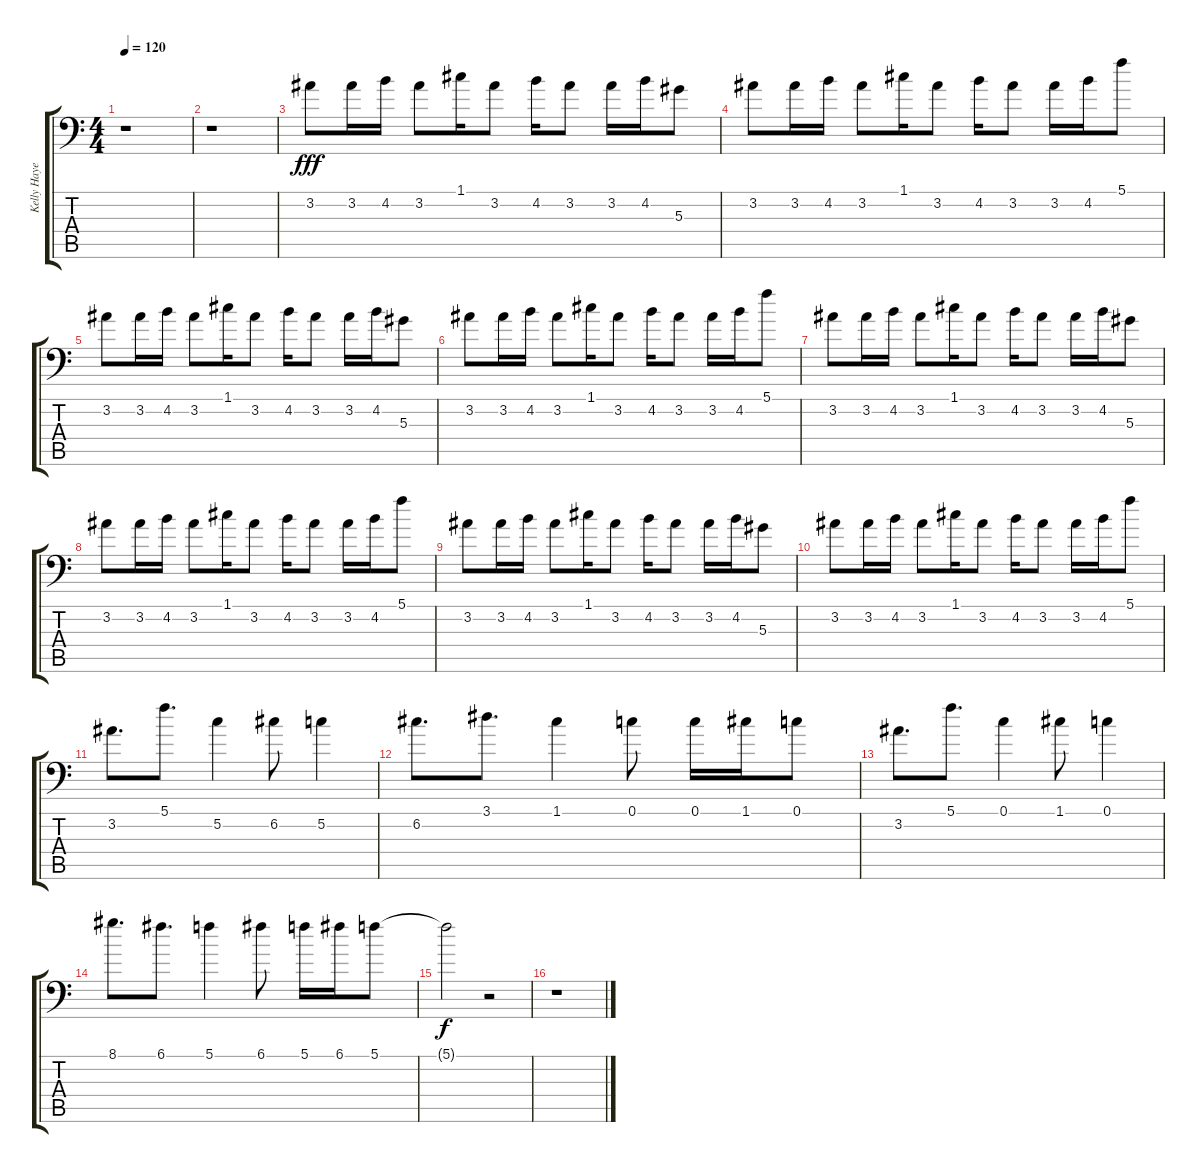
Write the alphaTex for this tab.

\track ("Kelly Hayes/Lane Maverick - Lead Overdub" "Kelly Haye") {instrument electricguitarjazz}
\staff {score tabs}
\tuning (C4 G3 Eb3 Bb2 F2 Bb1) {hide}
\ts (4 4)
\tempo 120
\clef f4
\ks c
r.1{dy f} |
r.1 |
3.2.8{dy fff} 3.2.16 4.2.16 3.2.8 1.1.16 3.2.8 4.2.16 3.2.8 3.2.16 4.2.16 5.3.8 |
3.2.8 3.2.16 4.2.16 3.2.8 1.1.16 3.2.8 4.2.16 3.2.8 3.2.16 4.2.16 5.1.8 |
3.2.8 3.2.16 4.2.16 3.2.8 1.1.16 3.2.8 4.2.16 3.2.8 3.2.16 4.2.16 5.3.8 |
3.2.8 3.2.16 4.2.16 3.2.8 1.1.16 3.2.8 4.2.16 3.2.8 3.2.16 4.2.16 5.1.8 |
3.2.8{instrument distortionguitar} 3.2.16 4.2.16 3.2.8 1.1.16 3.2.8 4.2.16 3.2.8 3.2.16 4.2.16 5.3.8 |
3.2.8 3.2.16 4.2.16 3.2.8 1.1.16 3.2.8 4.2.16 3.2.8 3.2.16 4.2.16 5.1.8 |
3.2.8 3.2.16 4.2.16 3.2.8 1.1.16 3.2.8 4.2.16 3.2.8 3.2.16 4.2.16 5.3.8 |
3.2.8 3.2.16 4.2.16 3.2.8 1.1.16 3.2.8 4.2.16 3.2.8 3.2.16 4.2.16 5.1.8 |
3.2.8{d instrument distortionguitar} 5.1.8{d} 5.2.4 6.2.8 5.2.4 |
6.2.8{d} 3.1.8{d} 1.1.4 0.1.8 0.1.16 1.1.16 0.1.8 |
3.2.8{d} 5.1.8{d} 0.1.4 1.1.8 0.1.4 |
8.1.8{d} 6.1.8{d} 5.1.4 6.1.8 5.1.16 6.1.16 5.1.8 |
5.1{t}.2{dy f} r.2 |
r.1
